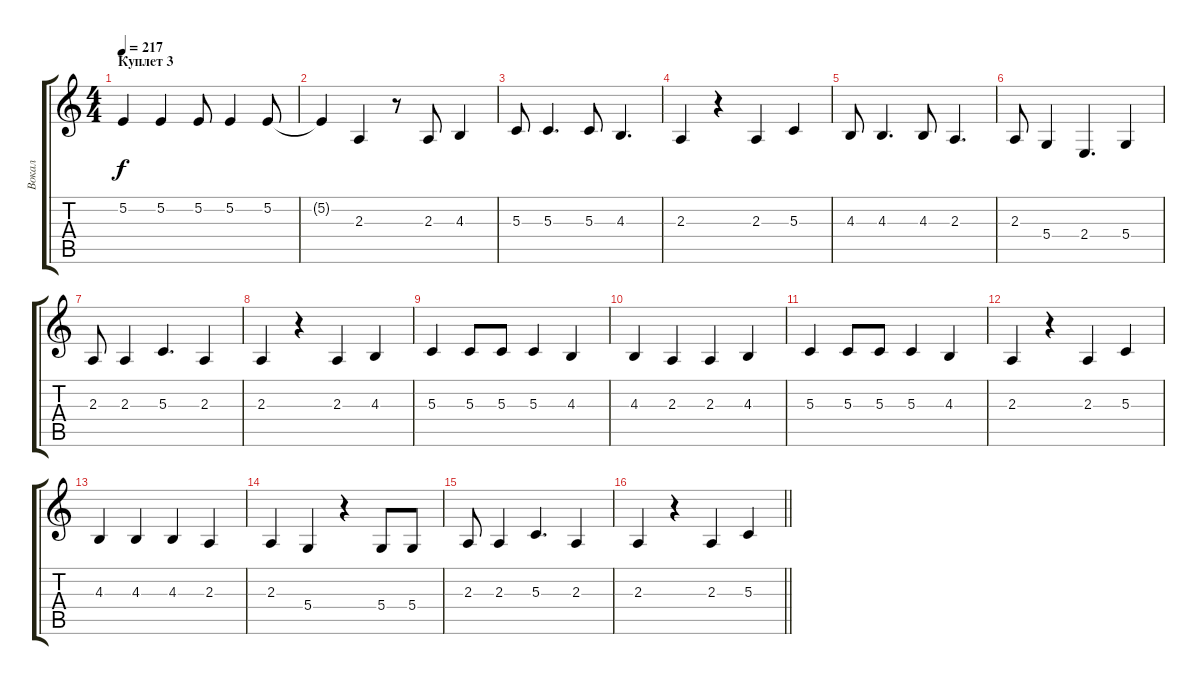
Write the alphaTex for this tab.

\track ("Вокал" "Вокал") {instrument tenorsax}
\staff {score tabs}
\tuning (E4 B3 G3 D3 A2 E2) {hide}
\ts (4 4)
\section ("" "Куплет 3")
\tempo 217
\clef g2
\ks c
5.2.4{dy f} 5.2.4 5.2.8 5.2.4 5.2.8 |
5.2{t}.4 2.3.4 r.8 2.3.8 4.3.4 |
5.3.8 5.3.4{d} 5.3.8 4.3.4{d} |
2.3.4 r.4 2.3.4 5.3.4 |
4.3.8 4.3.4{d} 4.3.8 2.3.4{d} |
2.3.8 5.4.4 2.4.4{d} 5.4.4 |
2.3.8 2.3.4 5.3.4{d} 2.3.4 |
2.3.4 r.4 2.3.4 4.3.4 |
5.3.4 5.3.8 5.3.8 5.3.4 4.3.4 |
4.3.4 2.3.4 2.3.4 4.3.4 |
5.3.4 5.3.8 5.3.8 5.3.4 4.3.4 |
2.3.4 r.4 2.3.4 5.3.4 |
4.3.4 4.3.4 4.3.4 2.3.4 |
2.3.4 5.4.4 r.4 5.4.8 5.4.8 |
2.3.8 2.3.4 5.3.4{d} 2.3.4 |
\barLineRight lightlight
2.3.4 r.4 2.3.4 5.3.4
